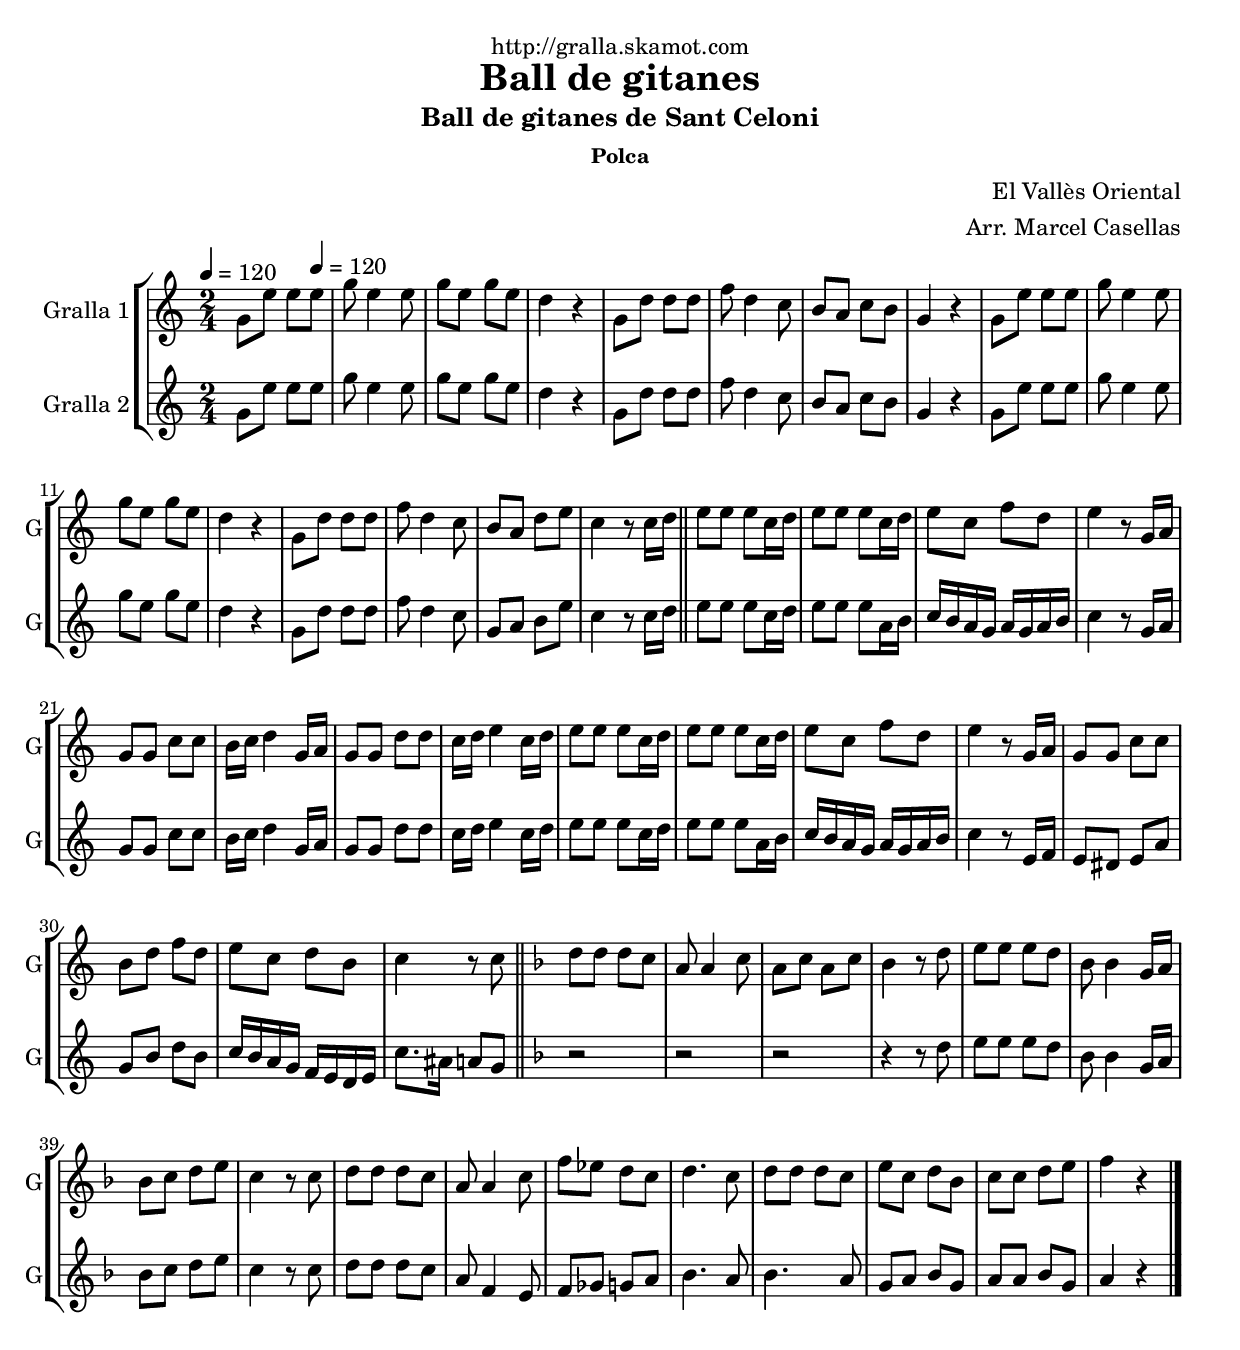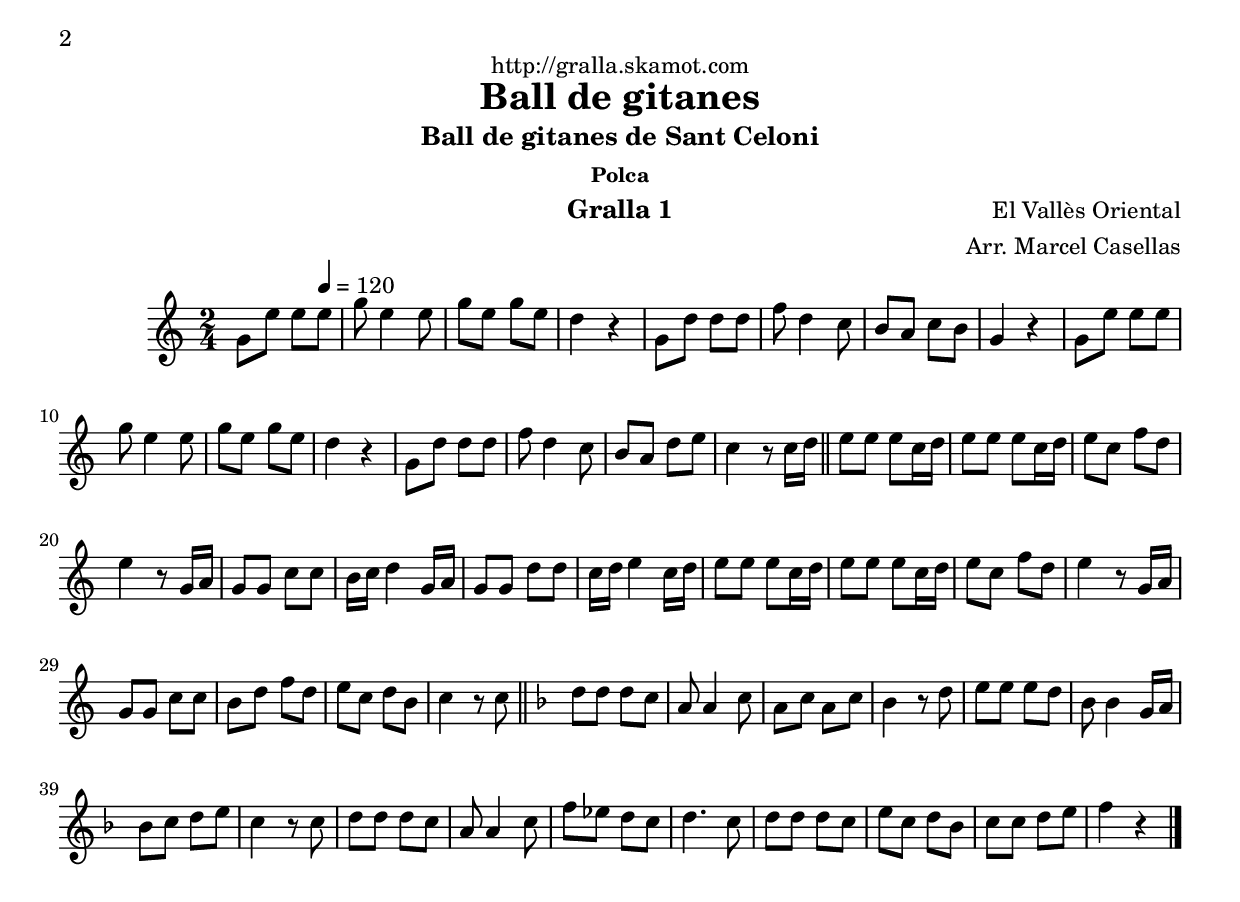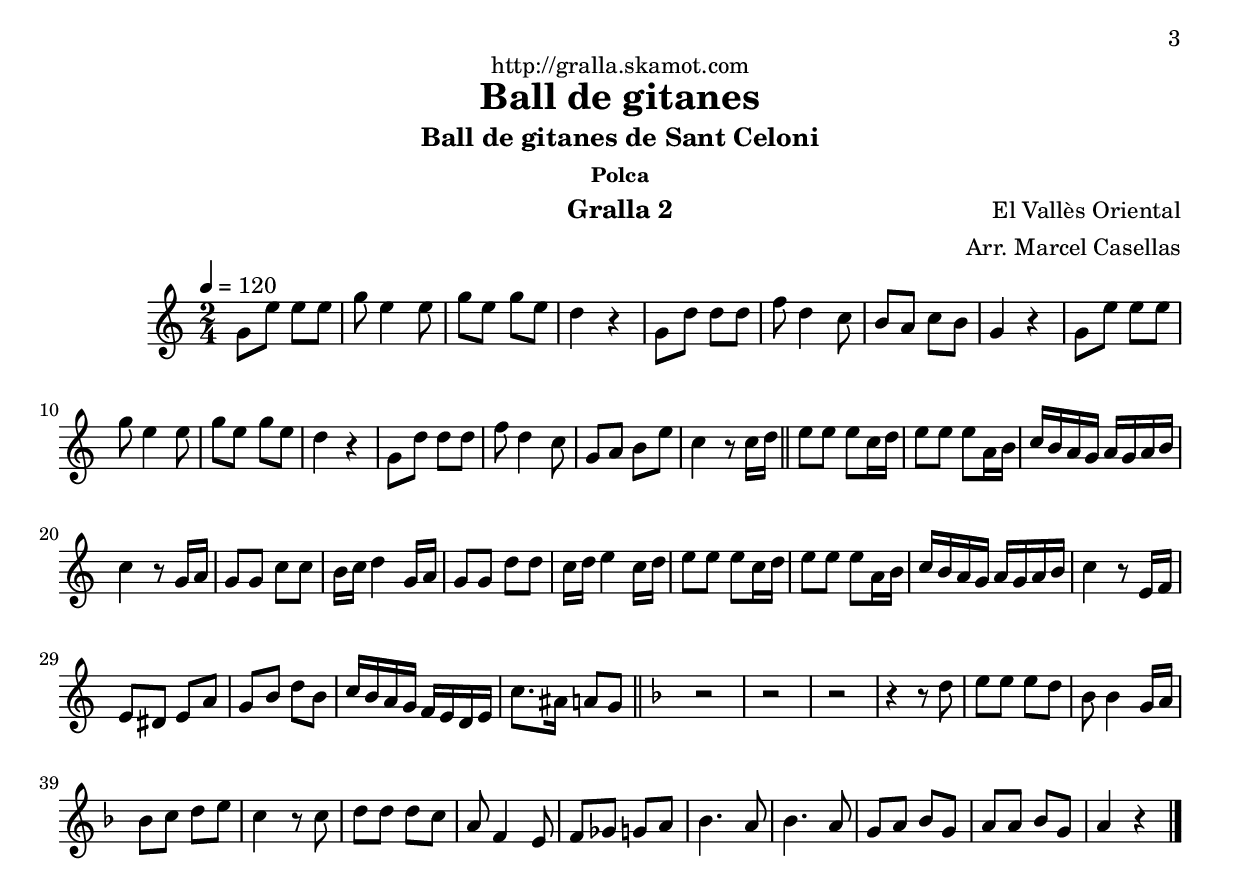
\version "2.16.2"

\header {
  dedication="http://gralla.skamot.com"
  title="Ball de gitanes"
  subtitle="Ball de gitanes de Sant Celoni"
  subsubtitle="Polca"
  poet=""
  meter=""
  piece=""
  composer="El Vallès Oriental"
  arranger="Arr. Marcel Casellas"
  opus=""
  instrument=""
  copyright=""
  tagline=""
}

liniaroAa =
\relative g'
{
  \clef treble
  \key c \major
  \time 2/4
  g8 e' e \tempo 4 = 120 e  |
  g8 e4 e8  |
  g8 e g e  |
  d4 r  |
  %05
  g,8 d' d d  |
  f8 d4 c8  |
  b8 a c b  |
  g4 r  |
  g8 e' e e  |
  %10
  g8 e4 e8  |
  g8 e g e  |
  d4 r  |
  g,8 d' d d  |
  f8 d4 c8  |
  %15
  b8 a d e  |
  c4 r8 c16 d  \bar "||"
  e8 e e c16 d  |
  e8 e e c16 d  |
  e8 c f d  |
  %20
  e4 r8 g,16 a  |
  g8 g c c  |
  b16 c d4 g,16 a  |
  g8 g d' d  |
  c16 d e4 c16 d  |
  %25
  e8 e e c16 d  |
  e8 e e c16 d  |
  e8 c f d  |
  e4 r8 g,16 a  |
  g8 g c c  |
  %30
  b8 d f d  |
  e8 c d b  |
  c4 r8 c  \bar "||"
  \key f \major   d8 d d c  |
  a8 a4 c8  |
  %35
  a8 c a c  |
  bes4 r8 d  |
  e8 e e d  |
  bes8 bes4 g16 a  |
  bes8 c d e  |
  %40
  c4 r8 c  |
  d8 d d c  |
  a8 a4 c8  |
  f8 ees d c  |
  d4. c8  |
  %45
  d8 d d c  |
  e8 c d bes  |
  c8 c d e  |
  f4 r  \bar "|."
}

liniaroAb =
\relative g'
{
  \tempo 4 = 120
  \clef treble
  \key c \major
  \time 2/4
  g8 e' e e  |
  g8 e4 e8  |
  g8 e g e  |
  d4 r  |
  %05
  g,8 d' d d  |
  f8 d4 c8  |
  b8 a c b  |
  g4 r  |
  g8 e' e e  |
  %10
  g8 e4 e8  |
  g8 e g e  |
  d4 r  |
  g,8 d' d d  |
  f8 d4 c8  |
  %15
  g8 a b e  |
  c4 r8 c16 d  \bar "||"
  e8 e e c16 d  |
  e8 e e a,16 b  |
  c16 b a g a g a b  |
  %20
  c4 r8 g16 a  |
  g8 g c c  |
  b16 c d4 g,16 a  |
  g8 g d' d  |
  c16 d e4 c16 d  |
  %25
  e8 e e c16 d  |
  e8 e e a,16 b  |
  c16 b a g a g a b  |
  c4 r8 e,16 f  |
  e8 dis e a  |
  %30
  g8 b d b  |
  c16 b a g f e d e  |
  c'8. ais16 a8 g  \bar "||"
  \key f \major   r2  |
  r2  |
  %35
  r2  |
  r4 r8 d'  |
  e8 e e d  |
  bes8 bes4 g16 a  |
  bes8 c d e  |
  %40
  c4 r8 c  |
  d8 d d c  |
  a8 f4 e8  |
  f8 ges g a  |
  bes4. a8  |
  %45
  bes4. a8  |
  g8 a bes g  |
  a8 a bes g  |
  a4 r  \bar "|."
}

\bookpart {
  \score {
    \new StaffGroup {
      \override Score.RehearsalMark #'self-alignment-X = #LEFT
      <<
        \new Staff \with {instrumentName = #"Gralla 1" shortInstrumentName = #"G"} \liniaroAa
        \new Staff \with {instrumentName = #"Gralla 2" shortInstrumentName = #"G"} \liniaroAb
      >>
    }
    \layout {}
  }
  \score { \unfoldRepeats
    \new StaffGroup {
      \override Score.RehearsalMark #'self-alignment-X = #LEFT
      <<
        \new Staff \with {instrumentName = #"Gralla 1" shortInstrumentName = #"G"} \liniaroAa
        \new Staff \with {instrumentName = #"Gralla 2" shortInstrumentName = #"G"} \liniaroAb
      >>
    }
    \midi {
      \set Staff.midiInstrument = "oboe"
      \set DrumStaff.midiInstrument = "drums"
    }
  }
}

\bookpart {
  \header {instrument="Gralla 1"}
  \score {
    \new StaffGroup {
      \override Score.RehearsalMark #'self-alignment-X = #LEFT
      <<
        \new Staff \liniaroAa
      >>
    }
    \layout {}
  }
  \score { \unfoldRepeats
    \new StaffGroup {
      \override Score.RehearsalMark #'self-alignment-X = #LEFT
      <<
        \new Staff \liniaroAa
      >>
    }
    \midi {
      \set Staff.midiInstrument = "oboe"
      \set DrumStaff.midiInstrument = "drums"
    }
  }
}

\bookpart {
  \header {instrument="Gralla 2"}
  \score {
    \new StaffGroup {
      \override Score.RehearsalMark #'self-alignment-X = #LEFT
      <<
        \new Staff \liniaroAb
      >>
    }
    \layout {}
  }
  \score { \unfoldRepeats
    \new StaffGroup {
      \override Score.RehearsalMark #'self-alignment-X = #LEFT
      <<
        \new Staff \liniaroAb
      >>
    }
    \midi {
      \set Staff.midiInstrument = "oboe"
      \set DrumStaff.midiInstrument = "drums"
    }
  }
}

